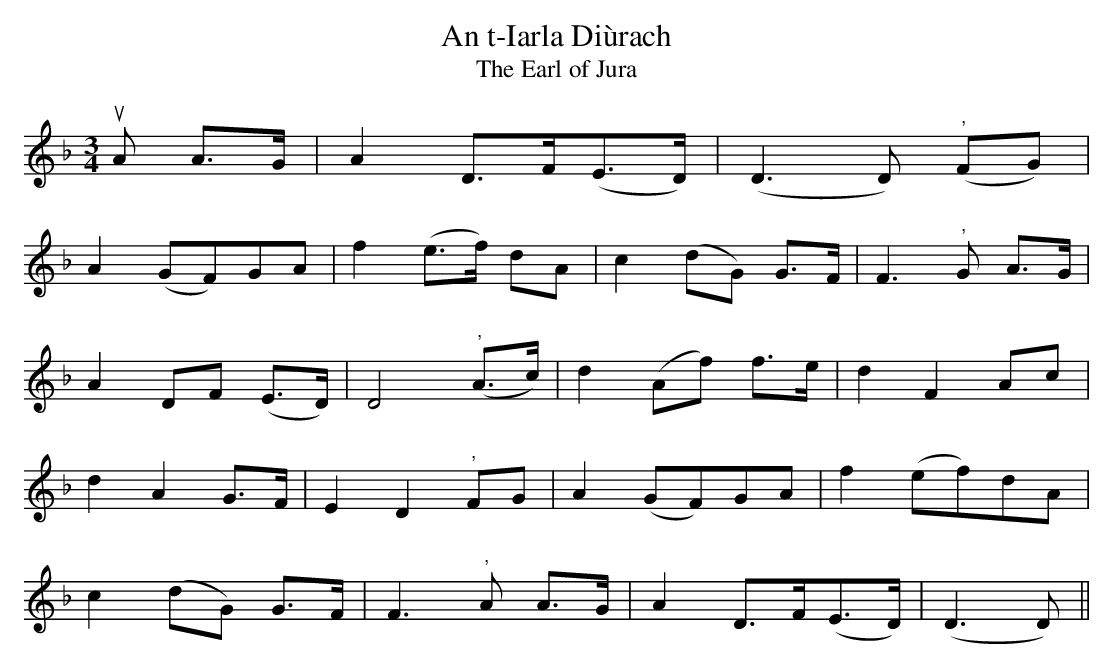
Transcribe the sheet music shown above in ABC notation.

X:1
T:An t-Iarla Di\`urach
T:Earl of Jura, The
M:3/4
L:1/8
K:Dm
uA A>G|A2 D>F(E>D)|(D3 D) "," (FG)|!
A2 (GF)GA|f2 (e>f) dA|c2 (dG) G>F|F3 "," G A>G|!
A2 DF (E>D)|D4 "," (A>c)|d2 (Af) f>e|d2 F2 Ac|!
d2 A2 G>F|E2 D2 "," FG|A2 (GF)GA|f2 (ef)dA|!
c2 (dG) G>F|F3 "," A A>G|A2 D>F(E>D)|(D3 D)||
